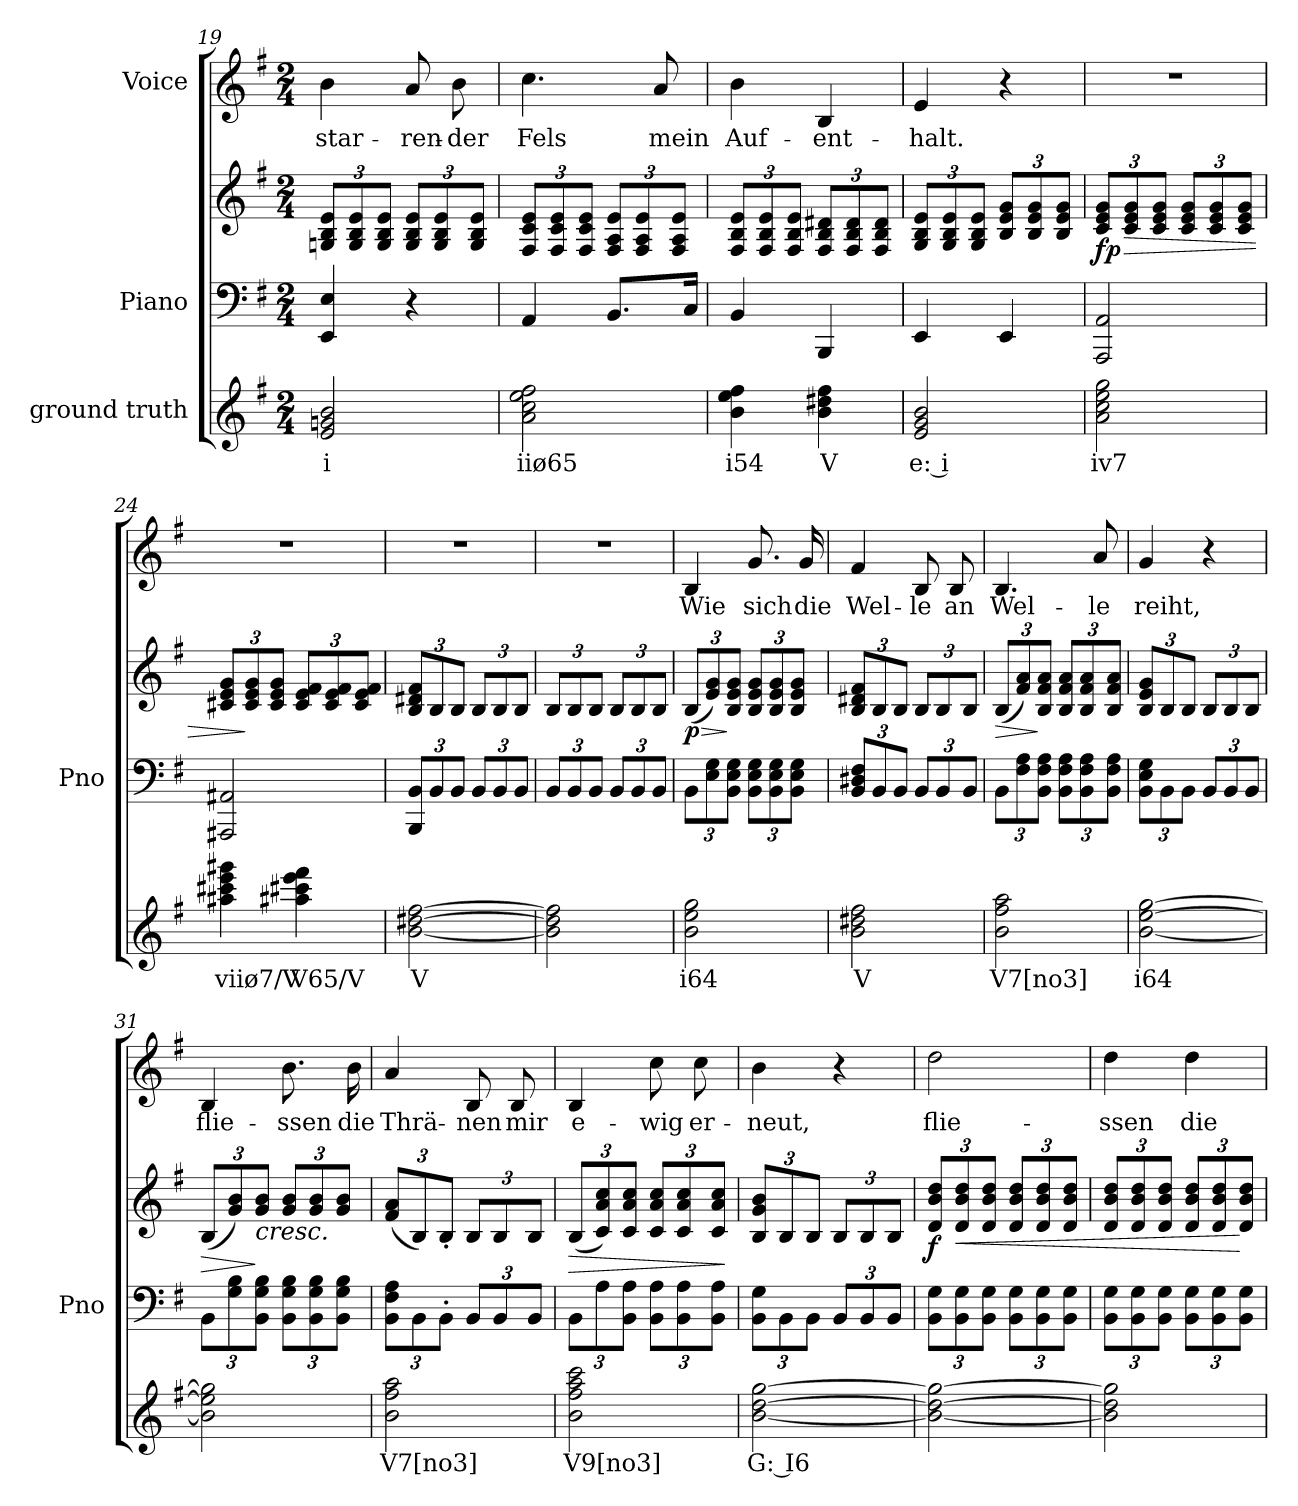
**kern	**text	**kern	**kern	**dynam	**kern	**text
*part3	*part3	*part2	*part2	*part2	*part1	*part1
*staff4	*staff4	*staff3	*staff2	*staff2/3	*staff1	*staff1
*I"ground truth	*	*I"Piano	*	*	*I"Voice	*
*	*	*I'Pno	*	*	*	*
*	*	*clefF4	*clefG2	*	*clefG2	*
*k[f#]	*	*k[f#]	*k[f#]	*	*k[f#]	*
*M2/4	*	*M2/4	*M2/4	*	*M2/4	*
=19	=19	=19	=19	=19	=19	=19
*	*	*	*Xbrackettup	*	*	*
!	!	!	!	!	!	!LO:LY:b
2e 2gn 2b	i	4EE/ 4E/	12Gn/ 12B/ 12e/L	.	4b\	star-
.	.	.	12G/ 12B/ 12e/	.	.	.
.	.	.	12G/ 12B/ 12e/J	.	.	.
!	!	!	!	!	!	!LO:LY:b
.	.	4r	12G/ 12B/ 12e/L	.	8a/	-ren-
.	.	.	12G/ 12B/ 12e/	.	.	.
!	!	!	!	!	!	!LO:LY:b
.	.	.	.	.	8b\	-der
.	.	.	12G/ 12B/ 12e/J	.	.	.
=20	=20	=20	=20	=20	=20	=20
!	!	!	!	!	!	!LO:LY:b
2a 2cc 2ee 2ff#	iiø65	4AA/	12F#/ 12c/ 12e/L	.	4.cc\	Fels
.	.	.	12F#/ 12c/ 12e/	.	.	.
.	.	.	12F#/ 12c/ 12e/J	.	.	.
.	.	8.BB/L	12F#/ 12A/ 12e/L	.	.	.
.	.	.	12F#/ 12A/ 12e/	.	.	.
!	!	!	!	!	!	!LO:LY:b
.	.	.	.	.	8a/	mein
.	.	.	12F#/ 12A/ 12e/J	.	.	.
.	.	16C/Jk	.	.	.	.
!!LO:LB:g=z
=21	=21	=21	=21	=21	=21	=21
!	!	!	!	!	!	!LO:LY:b
4b 4ee 4ff#	i54	4BB/	12F#/ 12B/ 12e/L	.	4b\	Auf-
.	.	.	12F#/ 12B/ 12e/	.	.	.
.	.	.	12F#/ 12B/ 12e/J	.	.	.
!	!	!	!	!	!	!LO:LY:b
4b 4dd#X 4ff#	V	4BBB/	12F#/ 12B/ 12d#X/L	.	4B/	-ent-
.	.	.	12F#/ 12B/ 12d#/	.	.	.
.	.	.	12F#/ 12B/ 12d#/J	.	.	.
=22	=22	=22	=22	=22	=22	=22
!	!	!	!	!	!	!LO:LY:b
2e 2g 2b	e: i	4EE/	12G/ 12B/ 12e/L	.	4e/	-halt.
.	.	.	12G/ 12B/ 12e/	.	.	.
.	.	.	12G/ 12B/ 12e/J	.	.	.
.	.	4EE/	12B/ 12e/ 12g/L	.	4r	.
.	.	.	12B/ 12e/ 12g/	.	.	.
.	.	.	12B/ 12e/ 12g/J	.	.	.
=23	=23	=23	=23	=23	=23	=23
!	!	!	!	!LO:DY:b	!	!
2a 2cc 2ee 2gg	iv7	2AAA/ 2AA/	12c/ 12e/ 12g/L	fp	2r	.
!	!	!	!	!LO:HP:b	!	!
.	.	.	12c/ 12e/ 12g/	>	.	.
.	.	.	12c/ 12e/ 12g/J	.	.	.
.	.	.	12c/ 12e/ 12g/L	.	.	.
.	.	.	12c/ 12e/ 12g/	.	.	.
.	.	.	12c/ 12e/ 12g/J	.	.	.
=24	=24	=24	=24	=24	=24	=24
4aa#X 4ccc#X 4eee 4ggg#X	viiø7/V	2AAA#X/ 2AA#X/	12c#X/ 12e/ 12g/L	.	2r	.
.	.	.	12c#/ 12e/ 12g/	]	.	.
.	.	.	12c#/ 12e/ 12g/J	.	.	.
4aa#X 4ccc#X 4eee 4fff#	V65/V	.	12c#/ 12e/ 12f#/L	.	.	.
.	.	.	12c#/ 12e/ 12f#/	.	.	.
.	.	.	12c#/ 12e/ 12f#/J	.	.	.
!!LO:LB:g=z
=25	=25	=25	=25	=25	=25	=25
*	*	*Xbrackettup	*	*	*	*
[2b [2dd#X [2ff#	V	12BBB/ 12BB/L	12B/ 12d#X/ 12f#/L	.	2r	.
.	.	12BB/	12B/	.	.	.
.	.	12BB/J	12B/J	.	.	.
.	.	12BB/L	12B/L	.	.	.
.	.	12BB/	12B/	.	.	.
.	.	12BB/J	12B/J	.	.	.
=26	=26	=26	=26	=26	=26	=26
2b] 2dd#] 2ff#]	.	12BB/L	12B/L	.	2r	.
.	.	12BB/	12B/	.	.	.
.	.	12BB/J	12B/J	.	.	.
.	.	12BB/L	12B/L	.	.	.
.	.	12BB/	12B/	.	.	.
.	.	12BB/J	12B/J	.	.	.
=27	=27	=27	=27	=27	=27	=27
!	!	!	!	!LO:HP:b	!	!
!	!	!	!	!LO:DY:n=1:b	!	!LO:LY:b
2b 2ee 2gg	i64	12BB\L	(<12B/L	> p	4B/	Wie
.	.	12E\ 12G\	12e/ 12g/)	.	.	.
.	.	12BB\ 12E\ 12G\J	12B/ 12e/ 12g/J	]	.	.
!	!	!	!	!	!	!LO:LY:b
.	.	12BB\ 12E\ 12G\L	12B/ 12e/ 12g/L	.	8.g/	sich
.	.	12BB\ 12E\ 12G\	12B/ 12e/ 12g/	.	.	.
.	.	12BB\ 12E\ 12G\J	12B/ 12e/ 12g/J	.	.	.
!	!	!	!	!	!	!LO:LY:b
.	.	.	.	.	16g/	die
=28	=28	=28	=28	=28	=28	=28
!	!	!	!	!	!	!LO:LY:b
2b 2dd#X 2ff#	V	12BB/ 12D#X/ 12F#/L	12B/ 12d#X/ 12f#/L	.	4f#/	Wel-
.	.	12BB/	12B/	.	.	.
.	.	12BB/J	12B/J	.	.	.
!	!	!	!	!	!	!LO:LY:b
.	.	12BB/L	12B/L	.	8B/	-le
.	.	12BB/	12B/	.	.	.
!	!	!	!	!	!	!LO:LY:b
.	.	.	.	.	8B/	an
.	.	12BB/J	12B/J	.	.	.
!!LO:LB:g=z
=29	=29	=29	=29	=29	=29	=29
!	!	!	!	!LO:HP:b	!	!
!	!	!	!	!	!	!LO:LY:b
2b 2ff# 2aa	V7[no3]	12BB\L	(<12B/L	>	4.B/	Wel-
.	.	12F#\ 12A\	12f#/ 12a/)	.	.	.
.	.	12BB\ 12F#\ 12A\J	12B/ 12f#/ 12a/J	]	.	.
.	.	12BB\ 12F#\ 12A\L	12B/ 12f#/ 12a/L	.	.	.
.	.	12BB\ 12F#\ 12A\	12B/ 12f#/ 12a/	.	.	.
!	!	!	!	!	!	!LO:LY:b
.	.	.	.	.	8a/	-le
.	.	12BB\ 12F#\ 12A\J	12B/ 12f#/ 12a/J	.	.	.
=30	=30	=30	=30	=30	=30	=30
!	!	!	!	!	!	!LO:LY:b
[2b [2ee [2gg	i64	12BB\ 12E\ 12G\L	12B/ 12e/ 12g/L	.	4g/	reiht,
.	.	12BB\	12B/	.	.	.
.	.	12BB\J	12B/J	.	.	.
.	.	12BB/L	12B/L	.	4r	.
.	.	12BB/	12B/	.	.	.
.	.	12BB/J	12B/J	.	.	.
=31	=31	=31	=31	=31	=31	=31
!	!	!	!	!LO:HP:b	!	!
!	!	!	!	!	!	!LO:LY:b
2b] 2ee] 2gg]	.	12BB\L	(<12B/L	>	4B/	flie-
.	.	12G\ 12B\	12g/ 12b/)	.	.	.
!	!	!	!LO:TX:b:i:t=cresc.	!	!	!
.	.	12BB\ 12G\ 12B\J	12g/ 12b/J	]	.	.
!	!	!	!	!	!	!LO:LY:b
.	.	12BB\ 12G\ 12B\L	12g/ 12b/L	.	8.b\	-ssen
.	.	12BB\ 12G\ 12B\	12g/ 12b/	.	.	.
.	.	12BB\ 12G\ 12B\J	12g/ 12b/J	.	.	.
!	!	!	!	!	!	!LO:LY:b
.	.	.	.	.	16b\	die
=32	=32	=32	=32	=32	=32	=32
!	!	!	!	!	!	!LO:LY:b
2b 2ff# 2aa	V7[no3]	12BB\ 12F#\ 12A\L	(<12f#/ 12a/L	.	4a/	Thrä-
.	.	12BB\	12B/)	.	.	.
.	.	12BB'\J	12B'/J	.	.	.
!	!	!	!	!	!	!LO:LY:b
.	.	12BB/L	12B/L	.	8B/	-nen
.	.	12BB/	12B/	.	.	.
!	!	!	!	!	!	!LO:LY:b
.	.	.	.	.	8B/	mir
.	.	12BB/J	12B/J	.	.	.
!!LO:PB:g=z
=33	=33	=33	=33	=33	=33	=33
!	!	!	!	!LO:HP:b	!	!
!	!	!	!	!	!	!LO:LY:b
2b 2ff# 2aa 2ccc	V9[no3]	12BB\L	(<12B/L	>	4B/	e-
.	.	12A\	12c/ 12a/ 12cc/)	.	.	.
.	.	12BB\ 12A\J	12c/ 12a/ 12cc/J	.	.	.
!	!	!	!	!	!	!LO:LY:b
.	.	12BB\ 12A\L	12c/ 12a/ 12cc/L	.	8cc\	-wig
.	.	12BB\ 12A\	12c/ 12a/ 12cc/	.	.	.
!	!	!	!	!	!	!LO:LY:b
.	.	.	.	.	8cc\	er-
.	.	12BB\ 12A\J	12c/ 12a/ 12cc/J	.	.	.
.	.	.	.	]	.	.
=34	=34	=34	=34	=34	=34	=34
!	!	!	!	!	!	!LO:LY:b
[2b [2dd [2gg	G: I6	12BB\ 12G\L	12B/ 12g/ 12b/L	.	4b\	-neut,
.	.	12BB\	12B/	.	.	.
.	.	12BB\J	12B/J	.	.	.
.	.	12BB/L	12B/L	.	4r	.
.	.	12BB/	12B/	.	.	.
.	.	12BB/J	12B/J	.	.	.
=35	=35	=35	=35	=35	=35	=35
!	!	!	!	!LO:DY:b	!	!LO:LY:b
2b_ 2dd_ 2gg_	.	12BB\ 12G\L	12d/ 12b/ 12dd/L	f	2dd\	flie-
!	!	!	!	!LO:HP:b	!	!
.	.	12BB\ 12G\	12d/ 12b/ 12dd/	<	.	.
.	.	12BB\ 12G\J	12d/ 12b/ 12dd/J	.	.	.
.	.	12BB\ 12G\L	12d/ 12b/ 12dd/L	.	.	.
.	.	12BB\ 12G\	12d/ 12b/ 12dd/	.	.	.
.	.	12BB\ 12G\J	12d/ 12b/ 12dd/J	.	.	.
=36	=36	=36	=36	=36	=36	=36
!	!	!	!	!	!	!LO:LY:b
2b] 2dd] 2gg]	.	12BB\ 12G\L	12d/ 12b/ 12dd/L	.	4dd\	-ssen
.	.	12BB\ 12G\	12d/ 12b/ 12dd/	.	.	.
.	.	12BB\ 12G\J	12d/ 12b/ 12dd/J	.	.	.
!	!	!	!	!	!	!LO:LY:b
.	.	12BB\ 12G\L	12d/ 12b/ 12dd/L	.	4dd\	die
.	.	12BB\ 12G\	12d/ 12b/ 12dd/	.	.	.
.	.	12BB\ 12G\J	12d/ 12b/ 12dd/J	[	.	.
=	=	=	=	=	=	=
*-	*-	*-	*-	*-	*-	*-
